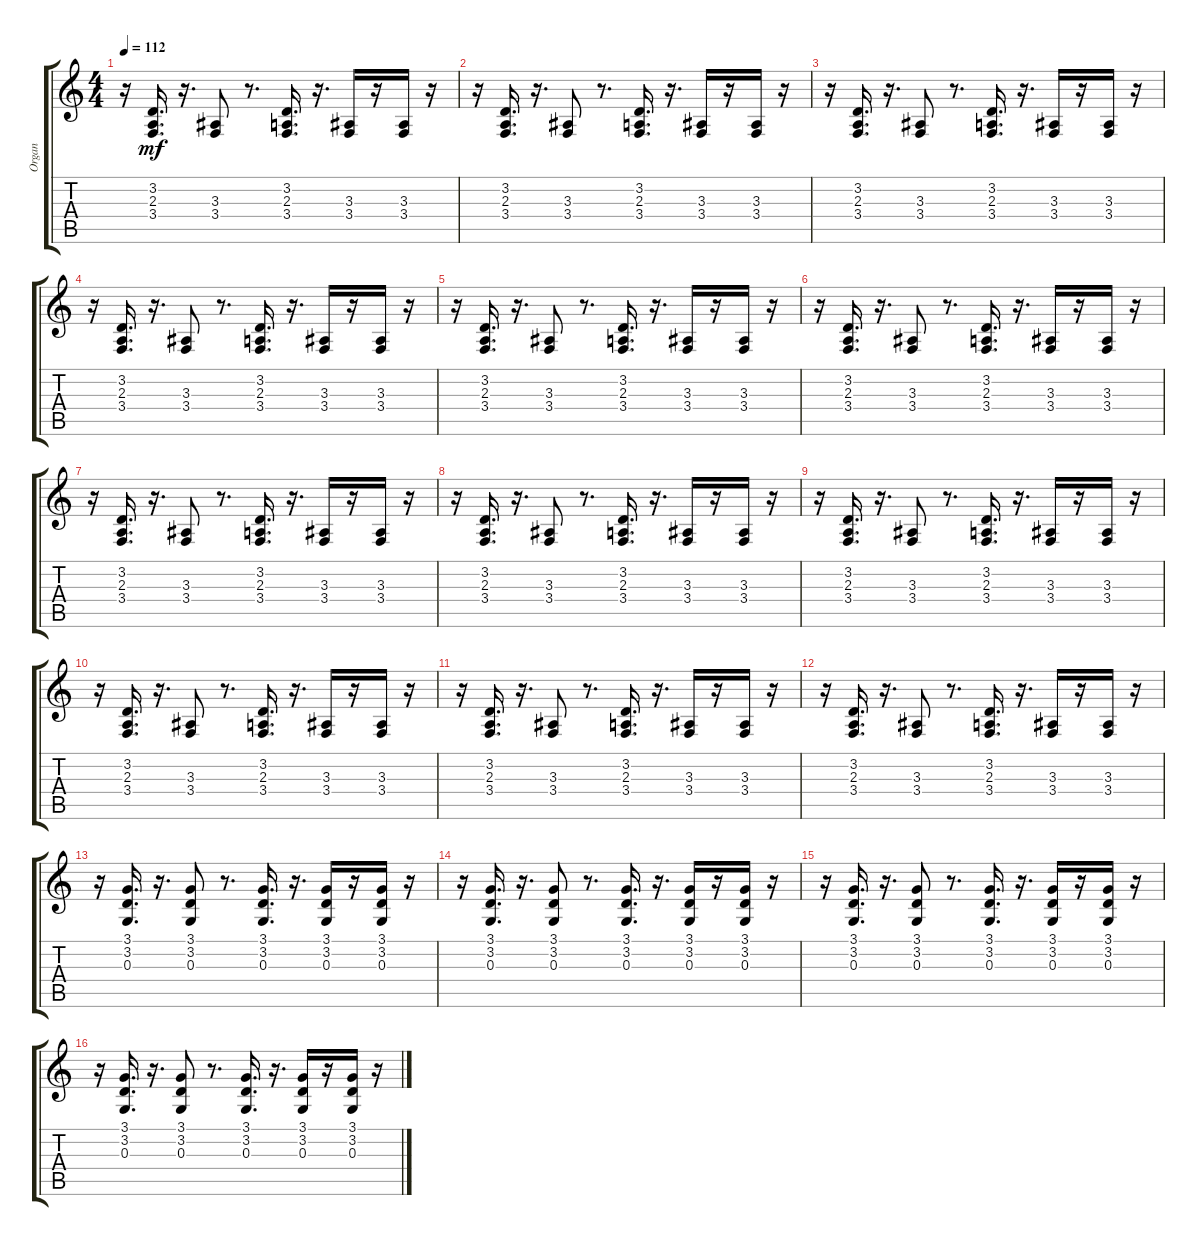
\track ("Organ" "Organ") {instrument rockorgan}
\staff {score tabs}
\tuning (E4 B3 G3 D3 A2 E2) {hide}
\ts (4 4)
\tempo 112
\clef g2
\ks c
r.16{dy mf} (3.2 2.3 3.4).16{d} r.16{d} (3.3 3.4).8 r.8{d} (3.2 2.3 3.4).16{d} r.16{d} (3.3 3.4).16 r.16 (3.3 3.4).16 r.16 |
r.16 (3.2 2.3 3.4).16{d} r.16{d} (3.3 3.4).8 r.8{d} (3.2 2.3 3.4).16{d} r.16{d} (3.3 3.4).16 r.16 (3.3 3.4).16 r.16 |
r.16 (3.2 2.3 3.4).16{d} r.16{d} (3.3 3.4).8 r.8{d} (3.2 2.3 3.4).16{d} r.16{d} (3.3 3.4).16 r.16 (3.3 3.4).16 r.16 |
r.16 (3.2 2.3 3.4).16{d} r.16{d} (3.3 3.4).8 r.8{d} (3.2 2.3 3.4).16{d} r.16{d} (3.3 3.4).16 r.16 (3.3 3.4).16 r.16 |
r.16 (3.2 2.3 3.4).16{d} r.16{d} (3.3 3.4).8 r.8{d} (3.2 2.3 3.4).16{d} r.16{d} (3.3 3.4).16 r.16 (3.3 3.4).16 r.16 |
r.16 (3.2 2.3 3.4).16{d} r.16{d} (3.3 3.4).8 r.8{d} (3.2 2.3 3.4).16{d} r.16{d} (3.3 3.4).16 r.16 (3.3 3.4).16 r.16 |
r.16 (3.2 2.3 3.4).16{d} r.16{d} (3.3 3.4).8 r.8{d} (3.2 2.3 3.4).16{d} r.16{d} (3.3 3.4).16 r.16 (3.3 3.4).16 r.16 |
r.16 (3.2 2.3 3.4).16{d} r.16{d} (3.3 3.4).8 r.8{d} (3.2 2.3 3.4).16{d} r.16{d} (3.3 3.4).16 r.16 (3.3 3.4).16 r.16 |
r.16 (3.2 2.3 3.4).16{d} r.16{d} (3.3 3.4).8 r.8{d} (3.2 2.3 3.4).16{d} r.16{d} (3.3 3.4).16 r.16 (3.3 3.4).16 r.16 |
r.16 (3.2 2.3 3.4).16{d} r.16{d} (3.3 3.4).8 r.8{d} (3.2 2.3 3.4).16{d} r.16{d} (3.3 3.4).16 r.16 (3.3 3.4).16 r.16 |
r.16 (3.2 2.3 3.4).16{d} r.16{d} (3.3 3.4).8 r.8{d} (3.2 2.3 3.4).16{d} r.16{d} (3.3 3.4).16 r.16 (3.3 3.4).16 r.16 |
r.16 (3.2 2.3 3.4).16{d} r.16{d} (3.3 3.4).8 r.8{d} (3.2 2.3 3.4).16{d} r.16{d} (3.3 3.4).16 r.16 (3.3 3.4).16 r.16 |
r.16 (3.1 3.2 0.3).16{d} r.16{d} (3.1 3.2 0.3).8 r.8{d} (3.1 3.2 0.3).16{d} r.16{d} (3.1 3.2 0.3).16 r.16 (3.1 3.2 0.3).16 r.16 |
r.16 (3.1 3.2 0.3).16{d} r.16{d} (3.1 3.2 0.3).8 r.8{d} (3.1 3.2 0.3).16{d} r.16{d} (3.1 3.2 0.3).16 r.16 (3.1 3.2 0.3).16 r.16 |
r.16 (3.1 3.2 0.3).16{d} r.16{d} (3.1 3.2 0.3).8 r.8{d} (3.1 3.2 0.3).16{d} r.16{d} (3.1 3.2 0.3).16 r.16 (3.1 3.2 0.3).16 r.16 |
r.16 (3.1 3.2 0.3).16{d} r.16{d} (3.1 3.2 0.3).8 r.8{d} (3.1 3.2 0.3).16{d} r.16{d} (3.1 3.2 0.3).16 r.16 (3.1 3.2 0.3).16 r.16
